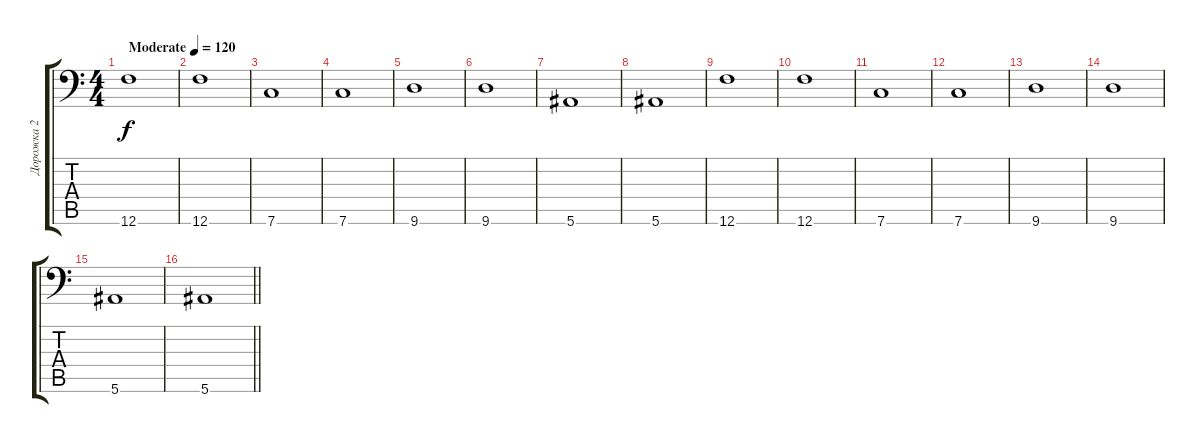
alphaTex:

\track ("Дорожка 2" "Дорожка 2") {instrument electricbassfinger}
\staff {score tabs}
\tuning (D4 A3 F3 C3 G2 F1) {hide}
\ts (4 4)
\tempo (120 "Moderate")
\clef f4
\ks c
12.6.1{dy f instrument electricbassfinger} |
12.6.1 |
7.6.1 |
7.6.1 |
9.6.1 |
9.6.1 |
5.6.1 |
5.6.1 |
12.6.1 |
12.6.1 |
7.6.1 |
7.6.1 |
9.6.1 |
9.6.1 |
5.6.1 |
\barLineRight lightlight
5.6.1
